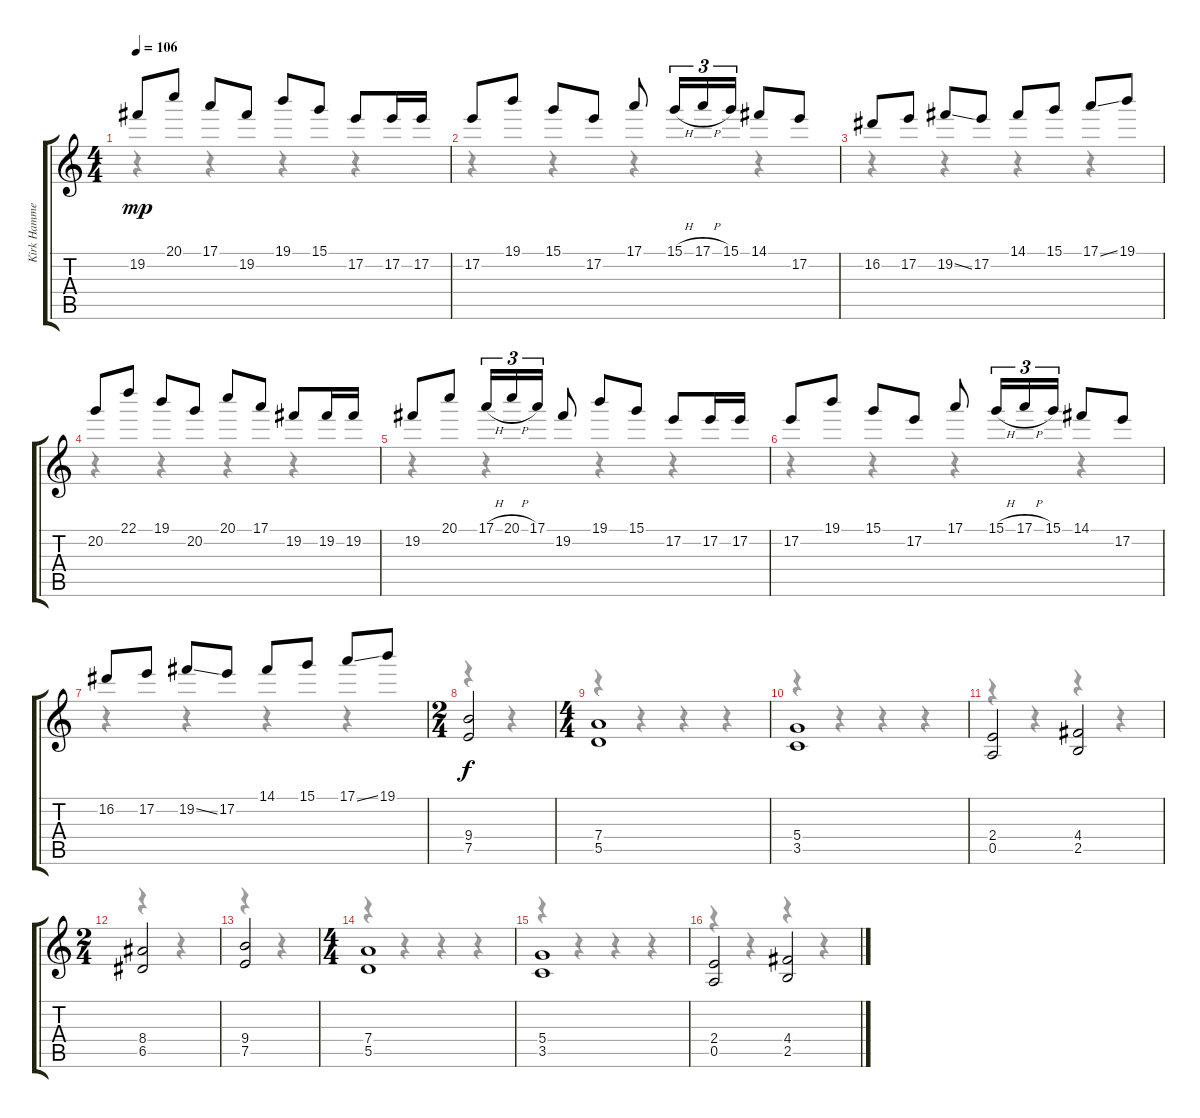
\track ("Kirk Hammett" "Kirk Hamme") {instrument distortionguitar}
\staff {score tabs}
\tuning (E4 B3 G3 D3 A2 E2) {hide}
\voice
\ts (4 4)
\tempo 106
\clef g2
\ks c
19.2.8{dy mp} 20.1.8 17.1.8 19.2.8 19.1.8 15.1.8 17.2.8 17.2.16 17.2.16 |
17.2.8 19.1.8 15.1.8 17.2.8 17.1.8 15.1{h}.16{tu (3 2)} 17.1{h}.16{tu (3 2)} 15.1.16{tu (3 2)} 14.1.8 17.2.8 |
16.2.8 17.2.8 19.2{ss}.8 17.2.8 14.1.8 15.1.8 17.1{ss}.8 19.1.8 |
20.2.8 22.1.8 19.1.8 20.2.8 20.1.8 17.1.8 19.2.8 19.2.16 19.2.16 |
19.2.8 20.1.8 17.1{h}.16{tu (3 2)} 20.1{h}.16{tu (3 2)} 17.1.16{tu (3 2)} 19.2.8 19.1.8 15.1.8 17.2.8 17.2.16 17.2.16 |
17.2.8 19.1.8 15.1.8 17.2.8 17.1.8 15.1{h}.16{tu (3 2)} 17.1{h}.16{tu (3 2)} 15.1.16{tu (3 2)} 14.1.8 17.2.8 |
16.2.8 17.2.8 19.2{ss}.8 17.2.8 14.1.8 15.1.8 17.1{ss}.8 19.1.8 |
\ts (2 4)
(9.4 7.5).2{dy f} |
\ts (4 4)
(7.4 5.5).1 |
(5.4 3.5).1 |
(2.4 0.5).2 (4.4 2.5).2 |
\ts (2 4)
(8.4 6.5).2 |
(9.4 7.5).2 |
\ts (4 4)
(7.4 5.5).1 |
(5.4 3.5).1 |
(2.4 0.5).2 (4.4 2.5).2
\voice
\clef g2
\ottava regular
\simile none
\ks c
r.4{dy f} r.4 r.4 r.4 |
r.4 r.4 r.4 r.4 |
r.4 r.4 r.4 r.4 |
r.4 r.4 r.4 r.4 |
r.4 r.4 r.4 r.4 |
r.4 r.4 r.4 r.4 |
r.4 r.4 r.4 r.4 |
r.4 r.4 |
r.4 r.4 r.4 r.4 |
r.4 r.4 r.4 r.4 |
r.4 r.4 r.4 r.4 |
r.4 r.4 |
r.4 r.4 |
r.4 r.4 r.4 r.4 |
r.4 r.4 r.4 r.4 |
r.4 r.4 r.4 r.4
